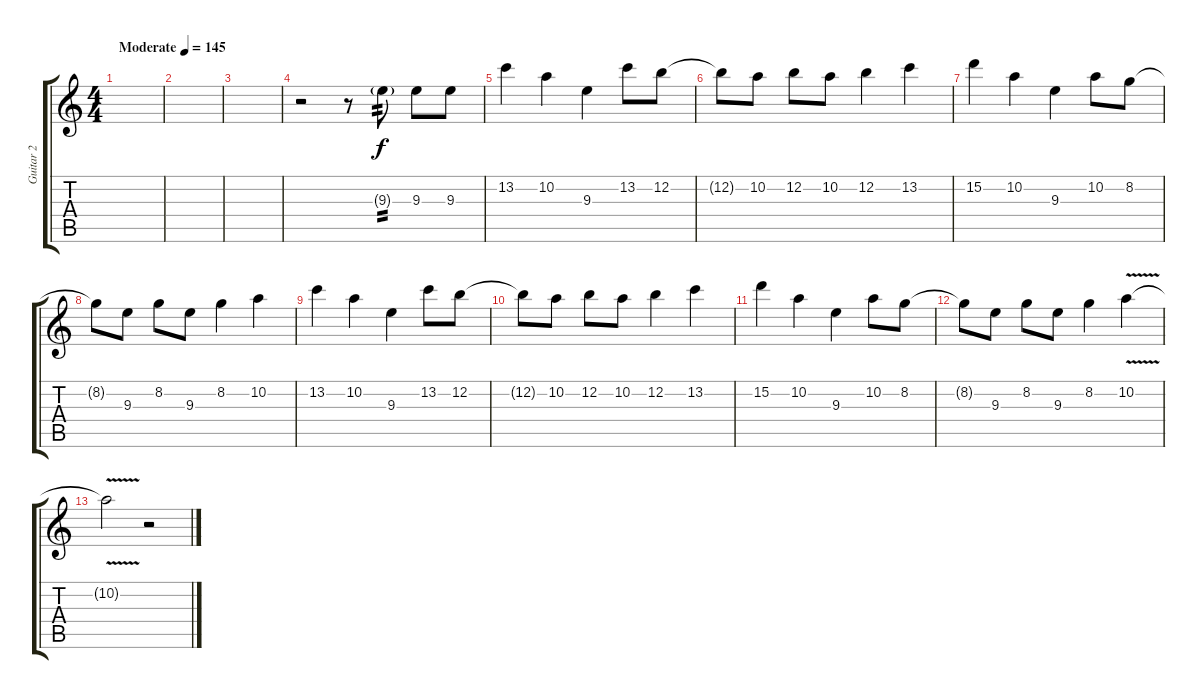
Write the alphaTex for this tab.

\track ("Guitar 2" "Guitar 2") {instrument distortionguitar}
\staff {score tabs}
\tuning (E4 B3 G3 D3 A2 E2) {hide}
\ts (4 4)
\tempo (145 "Moderate")
\clef g2
\ks c
|
|
|
r.2 r.8 9.3{g}.8{tp 2} 9.3.8{dy f} 9.3.8 |
13.2.4 10.2.4 9.3.4 13.2.8 12.2.8 |
12.2{t}.8 10.2.8 12.2.8 10.2.8 12.2.4 13.2.4 |
15.2.4 10.2.4 9.3.4 10.2.8 8.2.8 |
8.2{t}.8 9.3.8 8.2.8 9.3.8 8.2.4 10.2.4 |
13.2.4 10.2.4 9.3.4 13.2.8 12.2.8 |
12.2{t}.8 10.2.8 12.2.8 10.2.8 12.2.4 13.2.4 |
15.2.4 10.2.4 9.3.4 10.2.8 8.2.8 |
8.2{t}.8 9.3.8 8.2.8 9.3.8 8.2.4 10.2{v}.4 |
10.2{t}.2 r.2
